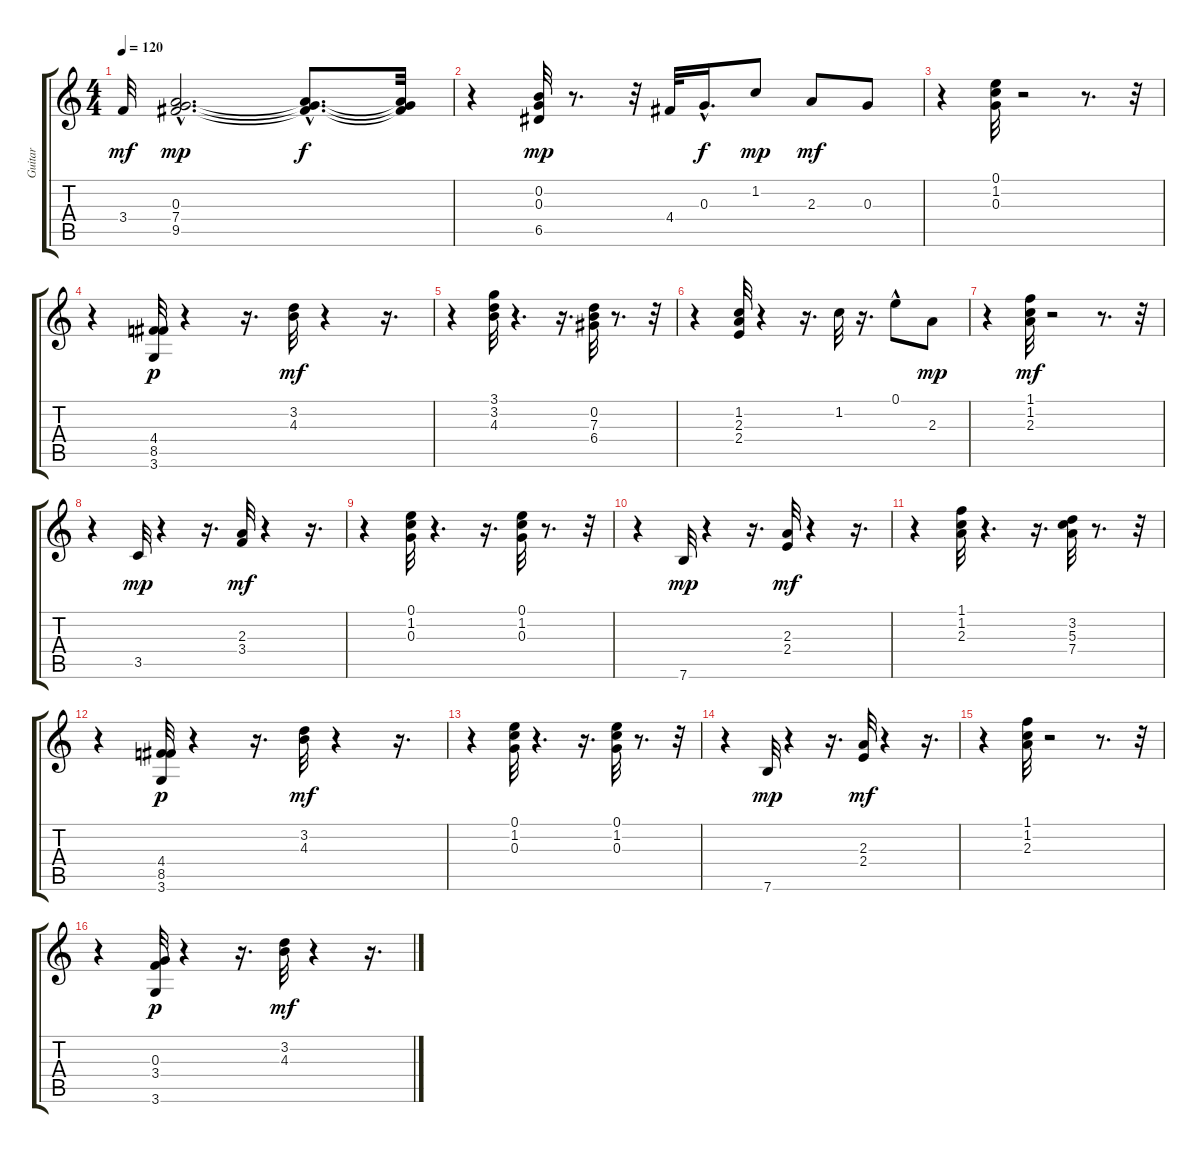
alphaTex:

\track ("Guitar  " "Guitar  ") {instrument electricguitarclean}
\staff {score tabs}
\tuning (E4 B3 G3 D3 A2 E2) {hide}
\ts (4 4)
\tempo 120
\clef g2
\ks c
3.4.32{dy mf} (0.3{hac} 7.4{hac} 9.5{hac}).2{d dy mp} (0.3{hac t} 7.4{hac t} 9.5{hac t}).8{d dy f} (0.3{t} 7.4{t} 9.5{t}).32 |
r.4 (0.2 0.3 6.5).32{dy mp} r.8{d} r.32 4.4.32 0.3{hac}.16{d dy f} 1.2.8{dy mp} 2.3.8{dy mf} 0.3.8 |
r.4 (0.1 1.2 0.3).32 r.2 r.8{d} r.32 |
r.4 (4.4 8.5 3.6).32{dy p} r.4 r.16{d} (3.2 4.3).32{dy mf} r.4 r.16{d} |
r.4 (3.1 3.2 4.3).32 r.4{d} r.16{d} (0.2 7.3 6.4).32 r.8{d} r.32 |
r.4 (1.2 2.3 2.4).32 r.4 r.16{d} 1.2.32 r.16{d} 0.1{hac}.8 2.3.8{dy mp} |
r.4 (1.1 1.2 2.3).32{dy mf} r.2 r.8{d} r.32 |
r.4 3.5.32{dy mp} r.4 r.16{d} (2.3 3.4).32{dy mf} r.4 r.16{d} |
r.4 (0.1 1.2 0.3).32 r.4{d} r.16{d} (0.1 1.2 0.3).32 r.8{d} r.32 |
r.4 7.6.32{dy mp} r.4 r.16{d} (2.3 2.4).32{dy mf} r.4 r.16{d} |
r.4 (1.1 1.2 2.3).32 r.4{d} r.16{d} (3.2 5.3 7.4).32 r.8{d} r.32 |
r.4 (4.4 8.5 3.6).32{dy p} r.4 r.16{d} (3.2 4.3).32{dy mf} r.4 r.16{d} |
r.4 (0.1 1.2 0.3).32 r.4{d} r.16{d} (0.1 1.2 0.3).32 r.8{d} r.32 |
r.4 7.6.32{dy mp} r.4 r.16{d} (2.3 2.4).32{dy mf} r.4 r.16{d} |
r.4 (1.1 1.2 2.3).32 r.2 r.8{d} r.32 |
r.4 (0.3 3.4 3.6).32{dy p} r.4 r.16{d} (3.2 4.3).32{dy mf} r.4 r.16{d}
